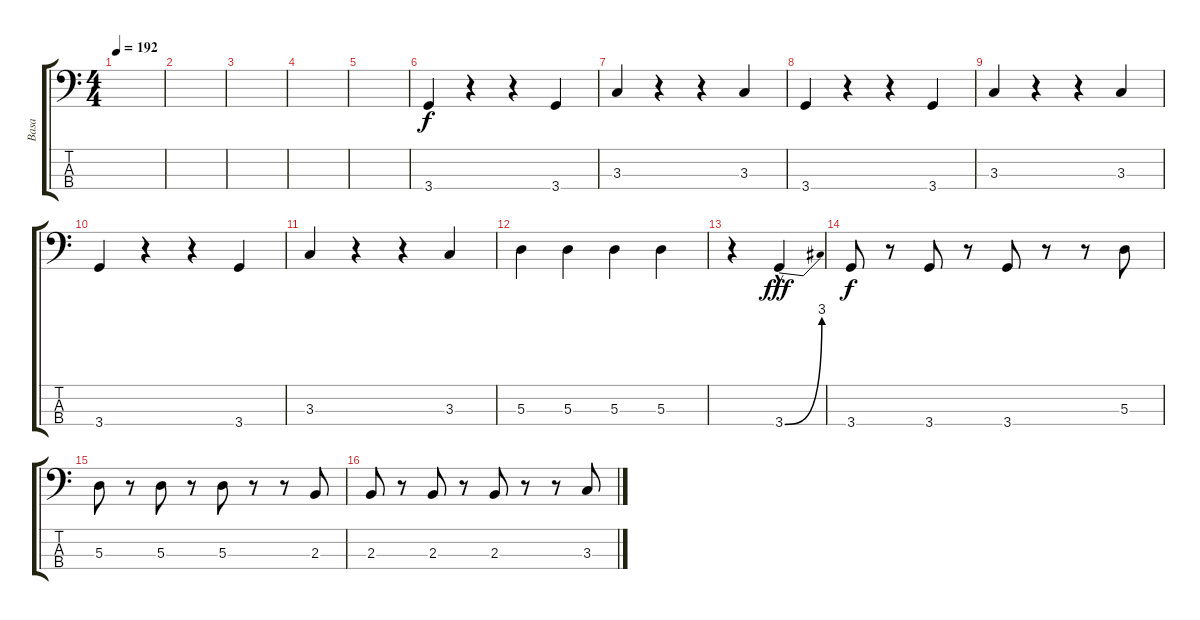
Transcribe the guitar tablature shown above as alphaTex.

\track ("Basa" "Basa") {instrument electricbassfinger}
\staff {score tabs}
\tuning (G2 D2 A1 E1) {hide}
\ts (4 4)
\tempo 192
\clef f4
\ks c
|
|
|
|
|
3.4.4 r.4 r.4 3.4.4 |
3.3.4 r.4 r.4 3.3.4 |
3.4.4 r.4 r.4 3.4.4 |
3.3.4 r.4 r.4 3.3.4 |
3.4.4 r.4 r.4 3.4.4 |
3.3.4 r.4 r.4 3.3.4 |
5.3.4 5.3.4 5.3.4 5.3.4 |
r.4 3.4{be (bend 0 0 60 12) hac}.4{dy fff} |
3.4.8{dy f} r.8 3.4.8 r.8 3.4.8 r.8 r.8 5.3.8 |
5.3.8 r.8 5.3.8 r.8 5.3.8 r.8 r.8 2.3.8 |
2.3.8 r.8 2.3.8 r.8 2.3.8 r.8 r.8 3.3.8
